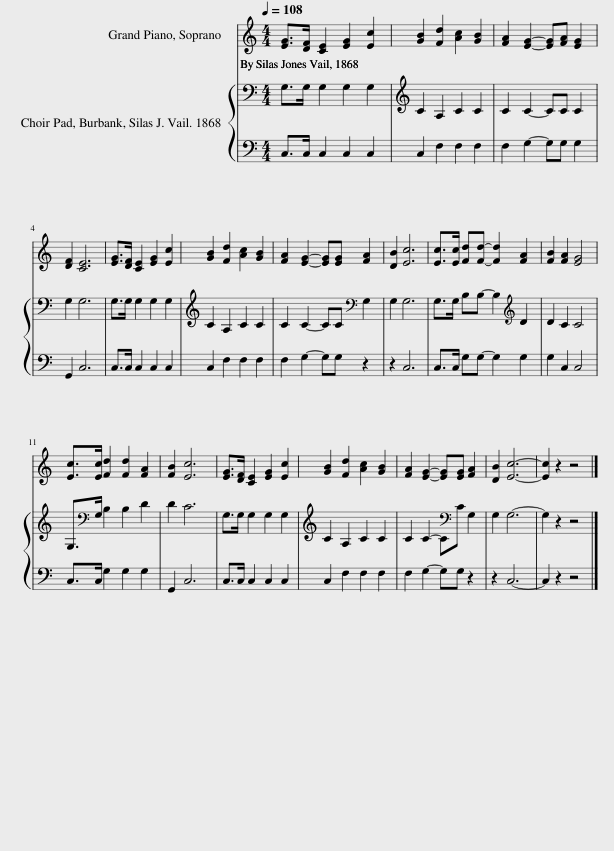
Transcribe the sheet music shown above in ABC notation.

X:1
%%score 1 { 2 | 3 }
L:1/8
Q:1/4=108
M:4/4
I:linebreak $
K:C
V:1 treble
V:2 bass
V:3 bass
V:1
 [EG]>[DF] [CE]2 [EG]2 [Ec]2 | [GB]2 [Fd]2 [Ac]2 [GB]2 | [FA]2 [EG]2- [EG][FA] [EG]2 |$ [DF]2 [CE]6 | [EG]>[DF] [CE]2 [EG]2 [Ec]2 | %5
 [GB]2 [Fd]2 [Ac]2 [GB]2 | [FA]2 [EG]2- [EG][EG] [FA]2 | [DB]2 [Ec]6 | [Ec]>[Ec] [Fd][Fd]- [Fd]2 [FA]2 | [FB]2 [FA]2 [EG]4 |$ %10
 [Ec]>[Ec] [Fd]2 [Fd]2 [FA]2 | [FB]2 [Ec]6 | [EG]>[DF] [CE]2 [EG]2 [Ec]2 | [GB]2 [Fd]2 [Ac]2 [GB]2 | [FA]2 [EG]2- [EG][EG] [FA]2 | %15
 [DB]2 [Ec]6- | [Ec]2 z2 z4 |] %17
V:2
 G,>G, G,2 G,2 G,2 | C2 A,2 C2 C2 | C2 C2- CC C2 |$ G,2 G,6 | G,>G, G,2 G,2 G,2 | %5
 C2 A,2 C2 C2 | C2 C2- CC[K:bass] G,2 | G,2 G,6 | G,>G, B,B,- B,2[K:treble] D2 | D2 C2 C4 |$ %10
 G,>[K:bass]G, B,2 B,2 D2 | D2 C6 | G,>G, G,2 G,2 G,2 | C2 A,2 C2 C2 | C2 C2- C[K:bass]C G,2 | %15
 G,2 G,6- | G,2 z2 z4 |] %17
V:3
 C,>C, C,2 C,2 C,2 | C,2 F,2 F,2 F,2 | F,2 G,2- G,G, G,2 |$ G,,2 C,6 | C,>C, C,2 C,2 C,2 | %5
 C,2 F,2 F,2 F,2 | F,2 G,2- G,G, z2 | z2 C,6 | C,>C, G,G,- G,2 G,2 | G,2 C,2 C,4 |$ %10
 C,>C, G,2 G,2 G,2 | G,,2 C,6 | C,>C, C,2 C,2 C,2 | C,2 F,2 F,2 F,2 | F,2 G,2- G,G, z2 | %15
 z2 C,6- | C,2 z2 z4 |] %17
